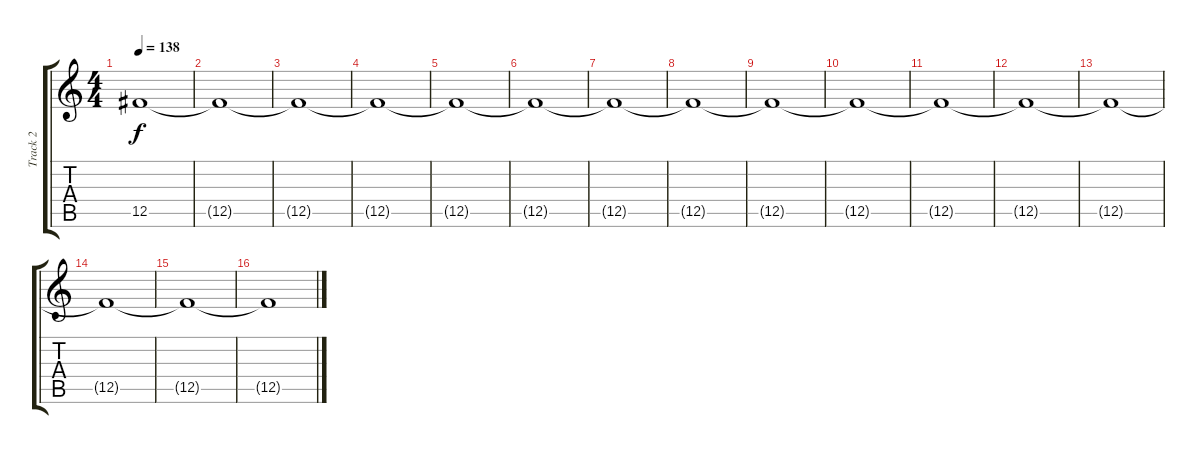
\track ("Track 2" "Track 2") {instrument distortionguitar}
\staff {score tabs}
\tuning (Db4 Ab3 E3 B2 Gb2 B1) {hide}
\ts (4 4)
\tempo 138
\clef g2
\ks c
12.5{t}.1{dy f} |
12.5{t}.1 |
12.5{t}.1 |
12.5{t}.1 |
12.5{t}.1 |
12.5{t}.1 |
12.5{t}.1 |
12.5{t}.1 |
12.5{t}.1{volume 6} |
12.5{t}.1 |
12.5{t}.1 |
12.5{t}.1 |
12.5{t}.1{volume 4} |
12.5{t}.1 |
12.5{t}.1 |
12.5{t}.1
